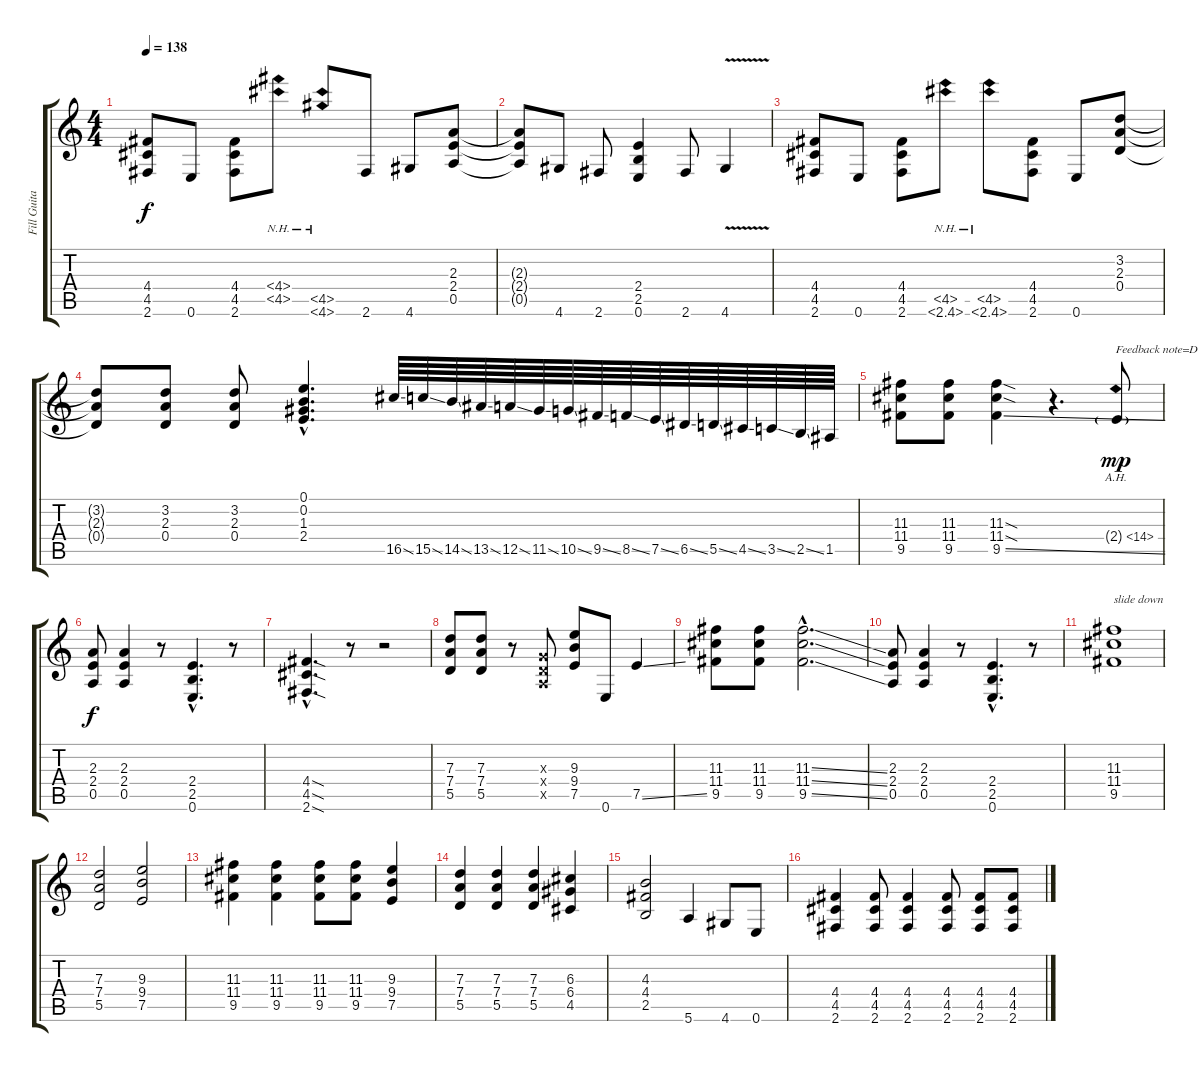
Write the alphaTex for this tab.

\track ("Fill Guitar" "Fill Guita") {instrument distortionguitar}
\staff {score tabs}
\tuning (E4 B3 G3 D3 A2 E2) {hide}
\ts (4 4)
\tempo 138
\clef g2
\ks c
(4.4 4.5 2.6).8{dy f} 0.6.8 (4.4 4.5 2.6).8 (4.4{nh} 4.5{nh}).8 (4.5{nh} 4.6{nh}).8 2.6.8 4.6.8 (2.3 2.4 0.5).8 |
(2.3{t} 2.4{t} 0.5{t}).8 4.6.8 2.6.8 (2.4 2.5 0.6).4 2.6.8 4.6{v}.4 |
(4.4 4.5 2.6).8 0.6.8 (4.4 4.5 2.6).8 (4.5{nh} 2.6{nh}).8 (4.5{nh} 2.6{nh}).8 (4.4 4.5 2.6).8 0.6.8 (3.2 2.3 0.4).8 |
(3.2{t} 2.3{t} 0.4{t}).8 (3.2 2.3 0.4).8 (3.2 2.3 0.4).8 (0.1{hac} 0.2{hac} 1.3{hac} 2.4{hac}).4{d} 16.5{ss}.64{instrument guitarfretnoise} 15.5{ss}.64 14.5{ss}.64 13.5{ss}.64 12.5{ss}.64 11.5{ss}.64 10.5{ss}.64 9.5{ss}.64 8.5{ss}.64 7.5{ss}.64 6.5{ss}.64 5.5{ss}.64 4.5{ss}.64 3.5{ss}.64 2.5{ss}.64 1.5.64 |
(11.3 11.4 9.5).8{instrument distortionguitar} (11.3 11.4 9.5).8 (11.3{sod} 11.4{sod} 9.5{ss}).4 r.4{d} 2.4{ah 12 g}.8{txt "Feedback note=D" dy mp} |
(2.3 2.4 0.5).8{dy f} (2.3 2.4 0.5).4 r.8 (2.4{hac} 2.5{hac} 0.6{hac}).4{d} r.8 |
(4.4{sod hac} 4.5{sod hac} 2.6{sod hac}).4{d} r.8 r.2 |
(7.3 7.4 5.5).8 (7.3 7.4 5.5).8 r.8 (0.3{x} 0.4{x} 0.5{x}).8 (9.3 9.4 7.5).8 0.6.8 7.5{ss}.4 |
(11.3 11.4 9.5).8 (11.3 11.4 9.5).8 (11.3{ss hac} 11.4{ss hac} 9.5{ss hac}).2{d} |
(2.3 2.4 0.5).8 (2.3 2.4 0.5).4 r.8 (2.4{hac} 2.5{hac} 0.6{hac}).4{d} r.8 |
(11.3 11.4 9.5).1{txt "slide down"} |
(7.3 7.4 5.5).2 (9.3 9.4 7.5).2 |
(11.3 11.4 9.5).4 (11.3 11.4 9.5).4 (11.3 11.4 9.5).8 (11.3 11.4 9.5).8 (9.3 9.4 7.5).4 |
(7.3 7.4 5.5).4 (7.3 7.4 5.5).4 (7.3 7.4 5.5).4 (6.3 6.4 4.5).4 |
(4.3 4.4 2.5).2 5.6.4 4.6.8 0.6.8 |
(4.4 4.5 2.6).4 (4.4 4.5 2.6).8 (4.4 4.5 2.6).4 (4.4 4.5 2.6).8 (4.4 4.5 2.6).8 (4.4 4.5 2.6).8
